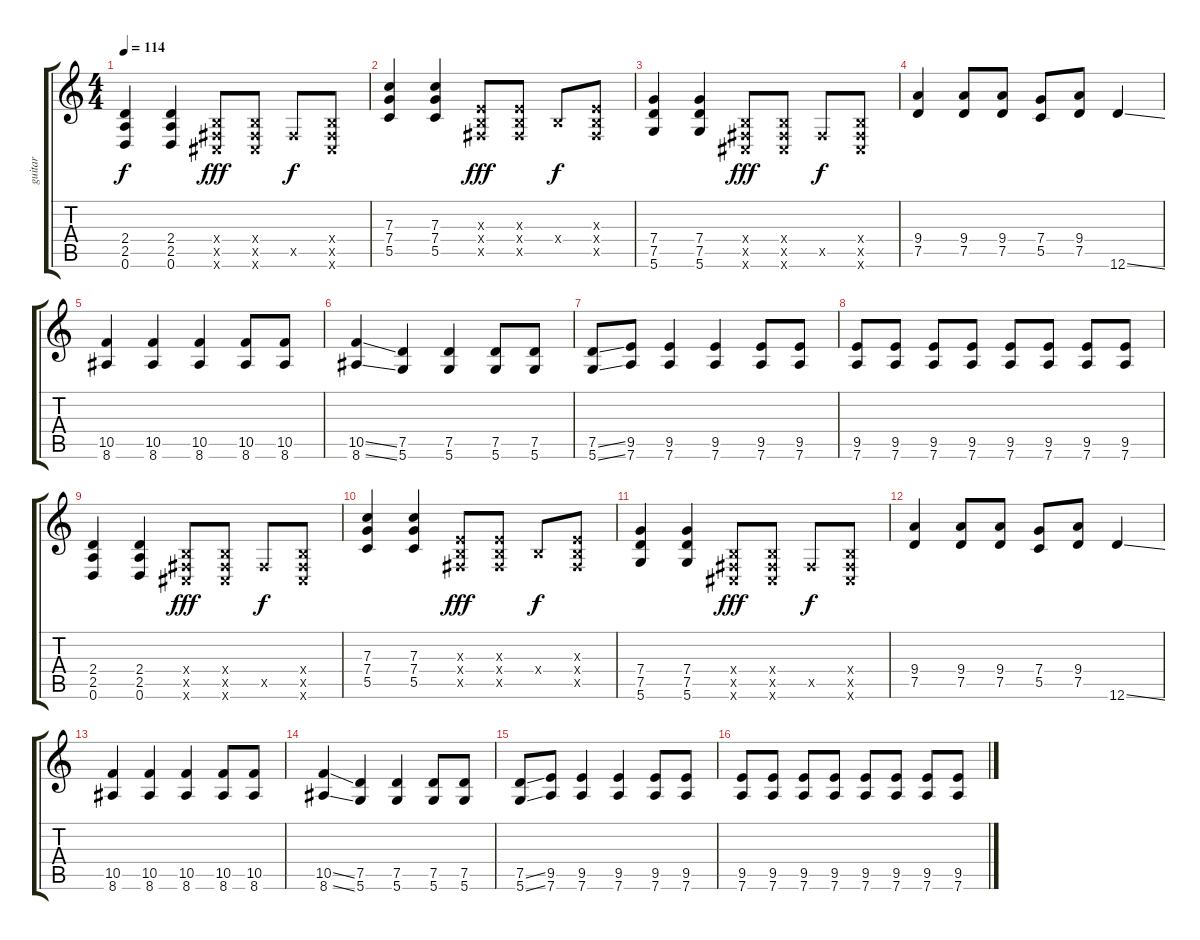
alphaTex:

\track ("guitar" "guitar") {instrument distortionguitar}
\staff {score tabs}
\tuning (D4 A3 F3 C3 G2 D2) {hide}
\ts (4 4)
\tempo 114
\clef g2
\ks c
(2.4 2.5 0.6).4{dy f volume 14 instrument distortionguitar} (2.4 2.5 0.6).4 (-1.4{x} -1.5{x} -1.6{x}).8{dy fff} (-1.4{x} -1.5{x} -1.6{x}).8 -1.5{x}.8{dy f} (-1.4{x} -1.5{x} -1.6{x}).8 |
(7.3 7.4 5.5).4 (7.3 7.4 5.5).4 (-1.3{x} -1.4{x} -1.5{x}).8{dy fff} (-1.3{x} -1.4{x} -1.5{x}).8 -1.4{x}.8{dy f} (-1.3{x} -1.4{x} -1.5{x}).8 |
(7.4 7.5 5.6).4 (7.4 7.5 5.6).4 (-1.4{x} -1.5{x} -1.6{x}).8{dy fff} (-1.4{x} -1.5{x} -1.6{x}).8 -1.5{x}.8{dy f} (-1.4{x} -1.5{x} -1.6{x}).8 |
(9.4 7.5).4 (9.4 7.5).8 (9.4 7.5).8 (7.4 5.5).8 (9.4 7.5).8 12.6{ss}.4 |
(10.5 8.6).4 (10.5 8.6).4 (10.5 8.6).4 (10.5 8.6).8 (10.5 8.6).8 |
(10.5{ss} 8.6{ss}).4 (7.5 5.6).4 (7.5 5.6).4 (7.5 5.6).8 (7.5 5.6).8 |
(7.5{ss} 5.6{ss}).8 (9.5 7.6).8 (9.5 7.6).4 (9.5 7.6).4 (9.5 7.6).8 (9.5 7.6).8 |
(9.5 7.6).8 (9.5 7.6).8 (9.5 7.6).8 (9.5 7.6).8 (9.5 7.6).8 (9.5 7.6).8 (9.5 7.6).8 (9.5 7.6).8 |
(2.4 2.5 0.6).4{volume 14 instrument distortionguitar} (2.4 2.5 0.6).4 (-1.4{x} -1.5{x} -1.6{x}).8{dy fff} (-1.4{x} -1.5{x} -1.6{x}).8 -1.5{x}.8{dy f} (-1.4{x} -1.5{x} -1.6{x}).8 |
(7.3 7.4 5.5).4 (7.3 7.4 5.5).4 (-1.3{x} -1.4{x} -1.5{x}).8{dy fff} (-1.3{x} -1.4{x} -1.5{x}).8 -1.4{x}.8{dy f} (-1.3{x} -1.4{x} -1.5{x}).8 |
(7.4 7.5 5.6).4 (7.4 7.5 5.6).4 (-1.4{x} -1.5{x} -1.6{x}).8{dy fff} (-1.4{x} -1.5{x} -1.6{x}).8 -1.5{x}.8{dy f} (-1.4{x} -1.5{x} -1.6{x}).8 |
(9.4 7.5).4 (9.4 7.5).8 (9.4 7.5).8 (7.4 5.5).8 (9.4 7.5).8 12.6{ss}.4 |
(10.5 8.6).4 (10.5 8.6).4 (10.5 8.6).4 (10.5 8.6).8 (10.5 8.6).8 |
(10.5{ss} 8.6{ss}).4 (7.5 5.6).4 (7.5 5.6).4 (7.5 5.6).8 (7.5 5.6).8 |
(7.5{ss} 5.6{ss}).8 (9.5 7.6).8 (9.5 7.6).4 (9.5 7.6).4 (9.5 7.6).8 (9.5 7.6).8 |
(9.5 7.6).8 (9.5 7.6).8 (9.5 7.6).8 (9.5 7.6).8 (9.5 7.6).8 (9.5 7.6).8 (9.5 7.6).8 (9.5 7.6).8
